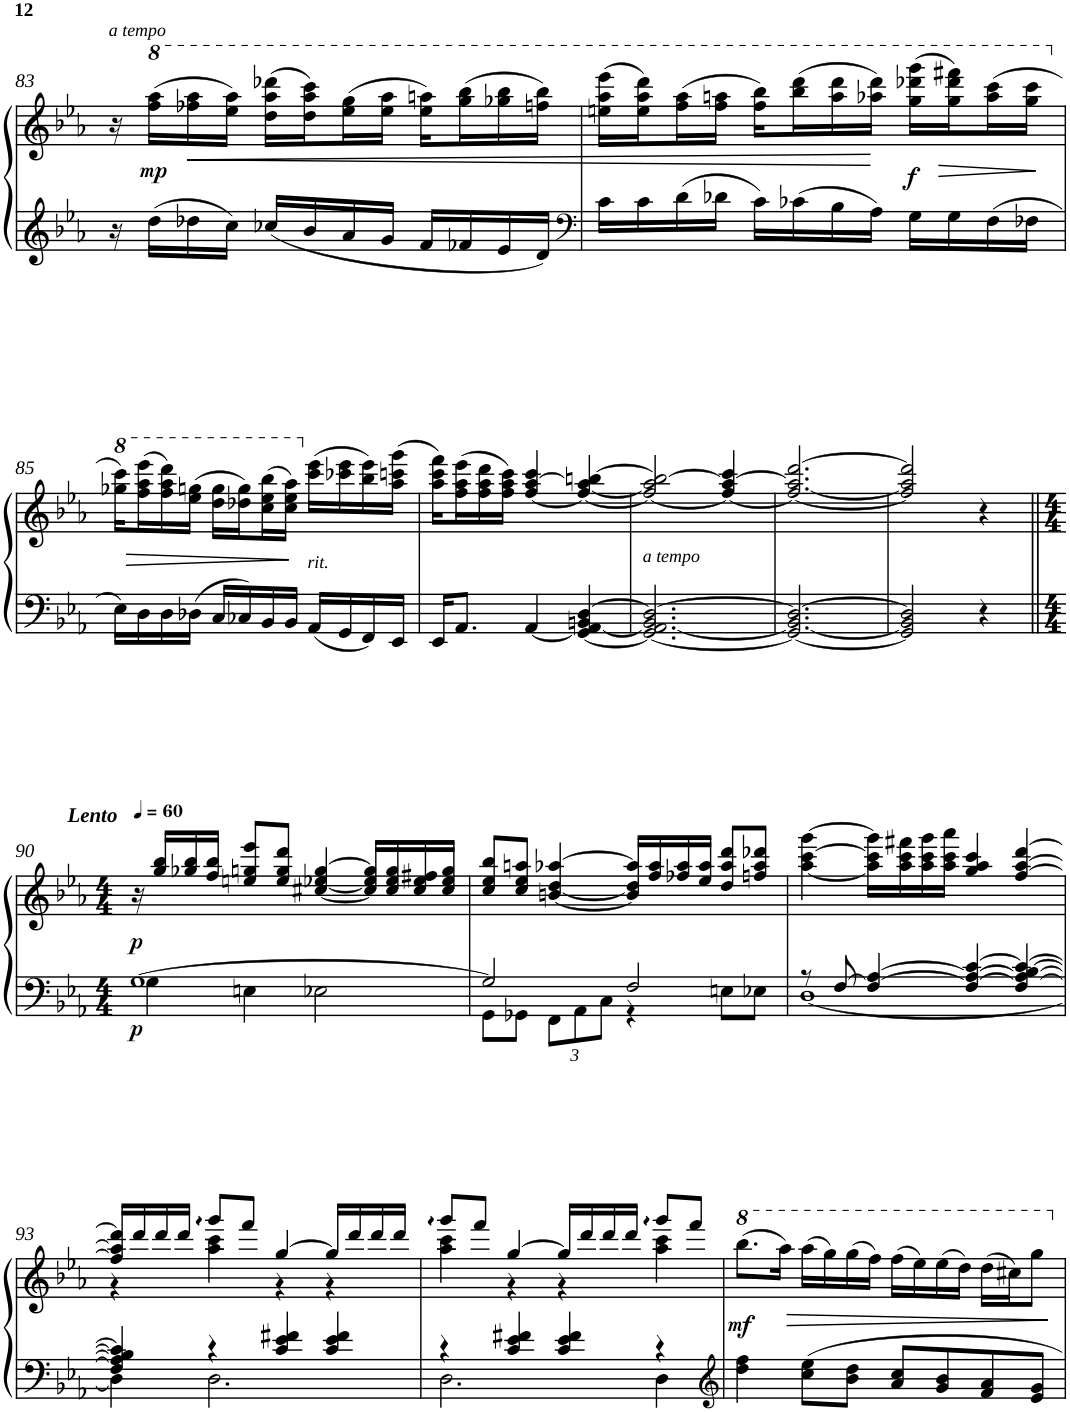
**kern	**kern	**dynam
*part1	*part1	*part1
*staff2	*staff1	*staff1/2
*I"Piano	*	*
*I'Pno	*	*
!!LO:PB:g=z
*clefG2	*clefG2	*
*k[b-e-a-]	*k[b-e-a-]	*
*c:	*c:	*
*M3/4	*M3/4	*
=83	=83	=83
!	!LO:TX:a:i:t=a tempo	!
16r	16r	.
*	*8va	*
!	!	!LO:DY:b
16dd\LL	(>16fff\ 16aaa-\LL	mp
!	!	!LO:HP:b
16dd-X\	16fff-X\ 16aaa-\	<
16cc\JJ	16eee-\ 16aaa-\JJ)	.
16cc-X/LL	(>16ddd\ 16aaa-\ 16dddd-X\LL	.
16b-/	16ddd\ 16aaa-\ 16cccc\J)	.
16a-/	(>16eee-\ 16ggg\L	.
16g/JJ	16eee-\ 16aaa-\JJ	.
16f/LL	16eee-\ 16aaan\LL)	.
16f-X/	(>16ggg\ 16bbb-\L	.
16e-/	16ggg-X\ 16bbb-\	.
16d/JJ	16fffn\ 16bbb-\JJ)	.
=84	=84	=84
*clefF4	*	*
16c\LL	(>16eeen\ 16aaa-\ 16eeee-\LL	.
16c\	16eee\ 16aaa-\ 16dddd\J)	.
16d\	(>16fff\ 16aaa-\L	.
16d-X\JJ	16fff\ 16aaan\JJ	.
16c\LL	16fff\ 16bbb-\LL)	.
16c-X\	(>16bbb-\ 16dddd\L	.
*	*X8va	*
16B-\	16aa\ 16ddd\	.
16A-\JJ	16aa-X\ 16ddd\JJ)	.
!	!	!LO:DY:n=1:b
16G\LL	(>16gg\ 16ddd-X\ 16ggg\LL	[ f
!	!	!LO:HP:b
16G\	16gg\ 16ddd-\ 16fff#X\J)	>
16F\	(>16aa-\ 16ccc\L	.
16F-X\JJ	16gg\ 16ccc\JJ	.
.	.	]
!!LO:LB:g=z
=85	=85	=85
*	*8va	*
16E-\LL	16ggg-X\ 16cccc\LL)	.
!	!	!LO:HP:b
16D\	(>16fff\ 16aaa-\ 16eeee-\L	>
16D\	16fff\ 16aaa-\ 16dddd\)	.
16D-X\JJ	(>16eee-\ 16gggn\JJ	.
16C/LL	16ddd\ 16ggg\LL	.
16C-X/	16ddd-X\ 16ggg\J)	.
16BB-/	(>16ccc\ 16eee-\ 16bbb-\L	.
16BB-/JJ	16ccc\ 16eee-\ 16aaa-\JJ)	.
*	*X8va	*
!	!LO:TX:b:i:t=rit.	!
16AA-/LL	(>16ccc\ 16eee-\LL	]
16GG/	16ccc-X\ 16eee-\	.
16FF/	16bb-\ 16eee-\)	.
16EE-/JJ	(>16aa-\ 16cccn\ 16ggg\JJ	.
=86	=86	=86
16EE-/KL	16aa-\ 16ccc\ 16fff\LL)	.
8.AA-/J	(>16ff\ 16aa-\ 16eee-\L	.
.	16ff\ 16aa-\ 16ddd\	.
.	16ff\ 16aa-\ 16ccc\JJ)	.
[4AA-/	[4ff/ [4aa-/ 4ccc/	.
[4GG/ 4AA-/] [4BBn/ [4D/	4ff/_ 4aa-/_ [4bbn/	.
=87	=87	=87
!	!LO:TX:b:i:t=a tempo	!
2.GG/_ 2.AA-/ 2.BB/_ 2.D/_	2ff/_ 2aa-/_ 2bb/]	.
.	4ff/_ 4aa-/_ 4ccc/	.
=88	=88	=88
2.GG/_ 2.BB/_ 2.D/_	2.ff/_ 2.aa-/_ [2.ddd/	.
=89	=89	=89
2GG/] 2BB/] 2D/]	2ff/] 2aa-/] 2ddd/]	.
4r	4r	.
!!LO:LB:g=z
=90||	=90||	=90||
*M4/4	*M4/4	*
*^	*	*
!	!	!LO:TX:a:Bi:t=Lento	!
!	!	!	!LO:DY:b=2
!	!	!	!LO:DY:n=1:b
[>1G	4G\	16r	p p
*	*	*MM60	*
.	.	16gg/ 16bb-/LL	.
.	.	16gg-X/ 16bb-/	.
.	.	16ff/ 16bb-/JJ	.
.	4En\	8een/ 8ggn/ 8eee-/L	.
.	.	8ee/ 8gg/ 8ddd/J	.
.	2E-X\	[4cc#X/ [4ee-X/ [4gg/	.
.	.	16cc#/] 16ee-/] 16gg/]LL	.
.	.	16cc#/ 16ee-/ 16gg/	.
.	.	16cc#/ 16ee-/ 16ff#X/	.
.	.	16cc#/ 16ee-/ 16gg/JJ	.
=91	=91	=91	=91
2G/]	8GG\L	8cc/ 8ee-/ 8bb-/L	.
.	8GG-X\J	8cc/ 8ee-/ 8aan/J	.
*	*Xbrackettup	*	*
.	12FF\L	[4bn/ [4dd/ [4aa-X/	.
.	12AA-\	.	.
.	12C\J	.	.
2F/	4r	16b/] 16dd/] 16aa-/]LL	.
.	.	16ff/ 16aa-/	.
.	.	16ff-X/ 16aa-/	.
.	.	16ee-/ 16aa-/JJ	.
.	8En\L	8dd/ 8aa-/ 8ddd/L	.
.	8E-X\J	8ffn/ 8aa-/ 8ddd-X/J	.
=92	=92	=92	=92
8r	[<1D	[4aa-\ [4ccc\ [4ggg\	.
[>8F/	.	.	.
4F/_ [>4A-/	.	16aa-\] 16ccc\] 16ggg\]LL	.
.	.	16aa-\ 16ccc\ 16fff#X\	.
.	.	16aa-\ 16ccc\ 16ggg\	.
.	.	16aa-\ 16ccc\ 16aaa-\JJ	.
4F/_ 4A-/_ [>4c/	.	4gg/ 4aa-/ 4ccc/	.
4F/_ 4A-/_ [>4B-/ 4c/_	.	[4ff/ [4aa-/ [4ddd/	.
!!LO:LB:g=z
=93	=93	=93	=93
*	*	*^	*
4F/] 4A-/] 4B-/] 4c/]	4D\]	16ff/] 16aa-/] 16ddd/]LL	4r	.
.	.	16ddd/	.	.
.	.	16ddd/	.	.
.	.	16ddd/JJ	.	.
4r	2.D\	8ggg/L	4aa-\ 4ccc\	.
.	.	8fff/J	.	.
4c/ 4e-/ 4f#X/	.	[>4gg/	4r	.
4c/ 4e-/ 4f#/	.	16gg/LL]	4r	.
.	.	16ddd/	.	.
.	.	16ddd/	.	.
.	.	16ddd/JJ	.	.
=94	=94	=94	=94	=94
4r	2.D\	8ggg/L	4aa-\ 4ccc\	.
.	.	8fff/J	.	.
4c/ 4e-/ 4f#X/	.	[>4gg/	4r	.
4c/ 4e-/ 4f#/	.	16gg/LL]	4r	.
.	.	16ddd/	.	.
.	.	16ddd/	.	.
.	.	16ddd/JJ	.	.
4r	4D\	8ggg/L	4aa-\ 4ccc\	.
.	.	8fff/J	.	.
*v	*v	*	*	*
*	*v	*v	*
=95	=95	=95
*clefG2	*	*
*	*8va	*
!	!	!LO:DY:b
4dd\ 4ff\	(>8.bbb-\L	mf
.	16aaa-\Jk)	.
!	!	!LO:HP:b
8cc\ 8ee-\L	(>16aaa-\LL	>
.	16ggg\)	.
8b-\ 8dd\J	(>16ggg\	.
.	16fff\JJ)	.
8a-/ 8cc/L	(>16fff\LL	.
.	16eee-\)	.
8g/ 8b-/	(>16eee-\	.
.	16ddd\JJ)	.
8f/ 8a-/	(>16ddd\LL	.
.	16ccc#X\J)	.
8e-/ 8g/J	8ggg\J	.
.	.	]
*	*X8va	*
=	=	=
*-	*-	*-
